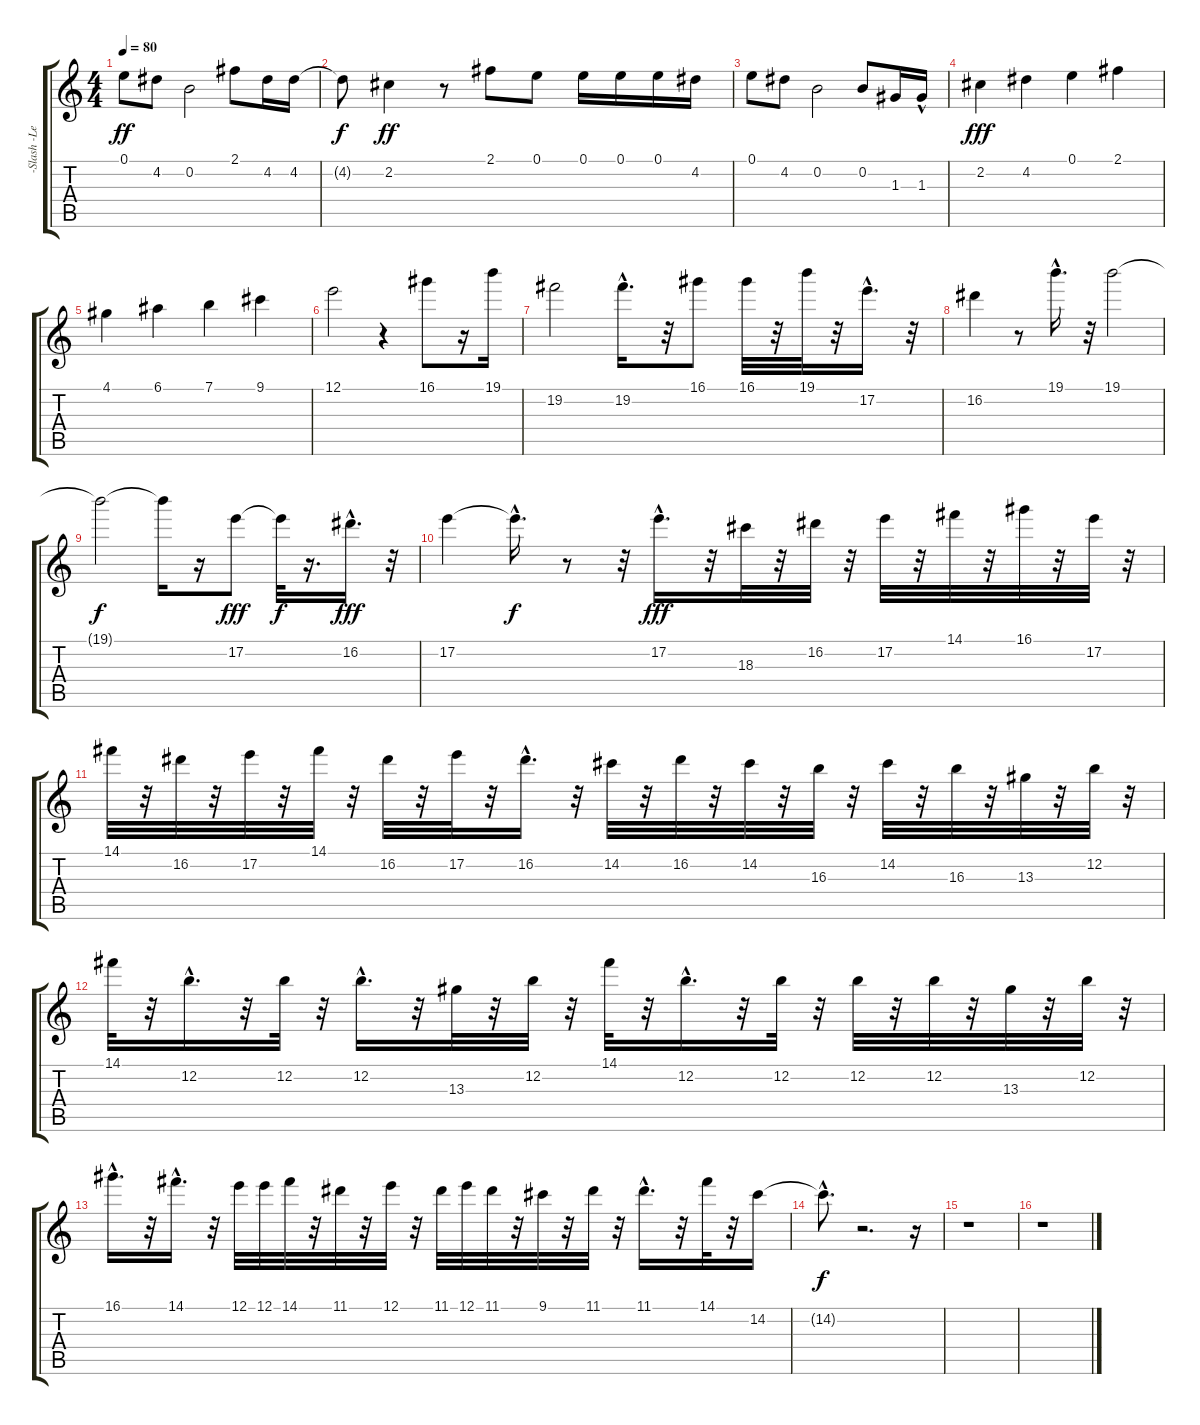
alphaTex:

\track ("-Slash -Lead and rythem-" "-Slash -Le") {instrument distortionguitar}
\staff {score tabs}
\tuning (E4 B3 G3 D3 A2 E2) {hide}
\ts (4 4)
\tempo 80
\clef g2
\ks c
0.1.8{dy ff} 4.2.8 0.2.2 2.1.8 4.2.16 4.2.16 |
4.2{t}.8{dy f} 2.2.4{dy ff} r.8 2.1.8 0.1.8 0.1.16 0.1.16 0.1.16 4.2.16 |
0.1.8 4.2.8 0.2.2 0.2.8 1.3.16 1.3{hac}.16 |
2.2.4{dy fff} 4.2.4 0.1.4 2.1.4 |
4.1.4 6.1.4 7.1.4 9.1.4 |
12.1.2 r.4 16.1.8 r.16 19.1.16 |
19.2.2 19.2{hac}.16{d} r.32 16.1.8 16.1.32 r.32 19.1.32 r.32 17.2{hac}.16{d} r.32 |
16.2.4 r.8 19.1{hac}.16{d} r.32 19.1.2 |
19.1{t}.2{dy f} 19.1{t}.16 r.16 17.2.8{dy fff} 17.2{t}.32{dy f} r.16{d} 16.2{hac}.16{d dy fff} r.32 |
17.2.4 17.2{hac t}.16{d dy f} r.8 r.32 17.2{hac}.16{d dy fff} r.32 18.3.32 r.32 16.2.32 r.32 17.2.32 r.32 14.1.32 r.32 16.1.32 r.32 17.2.32 r.32 |
14.1.32 r.32 16.2.32 r.32 17.2.32 r.32 14.1.32 r.32 16.2.32 r.32 17.2.32 r.32 16.2{hac}.16{d} r.32 14.2.32 r.32 16.2.32 r.32 14.2.32 r.32 16.3.32 r.32 14.2.32 r.32 16.3.32 r.32 13.3.32 r.32 12.2.32 r.32 |
14.1.32 r.32 12.2{hac}.16{d} r.32 12.2.32 r.32 12.2{hac}.16{d} r.32 13.3.32 r.32 12.2.32 r.32 14.1.32 r.32 12.2{hac}.16{d} r.32 12.2.32 r.32 12.2.32 r.32 12.2.32 r.32 13.3.32 r.32 12.2.32 r.32 |
16.1{hac}.16{d} r.32 14.1{hac}.16{d} r.32 12.1.32 12.1.32 14.1.32 r.32 11.1.32 r.32 12.1.32 r.32 11.1.32 12.1.32 11.1.32 r.32 9.1.32 r.32 11.1.32 r.32 11.1{hac}.16{d} r.32 14.1.32 r.32 14.2.16 |
14.2{hac t}.8{d dy f} r.2{d} r.16 |
r.1 |
r.1
